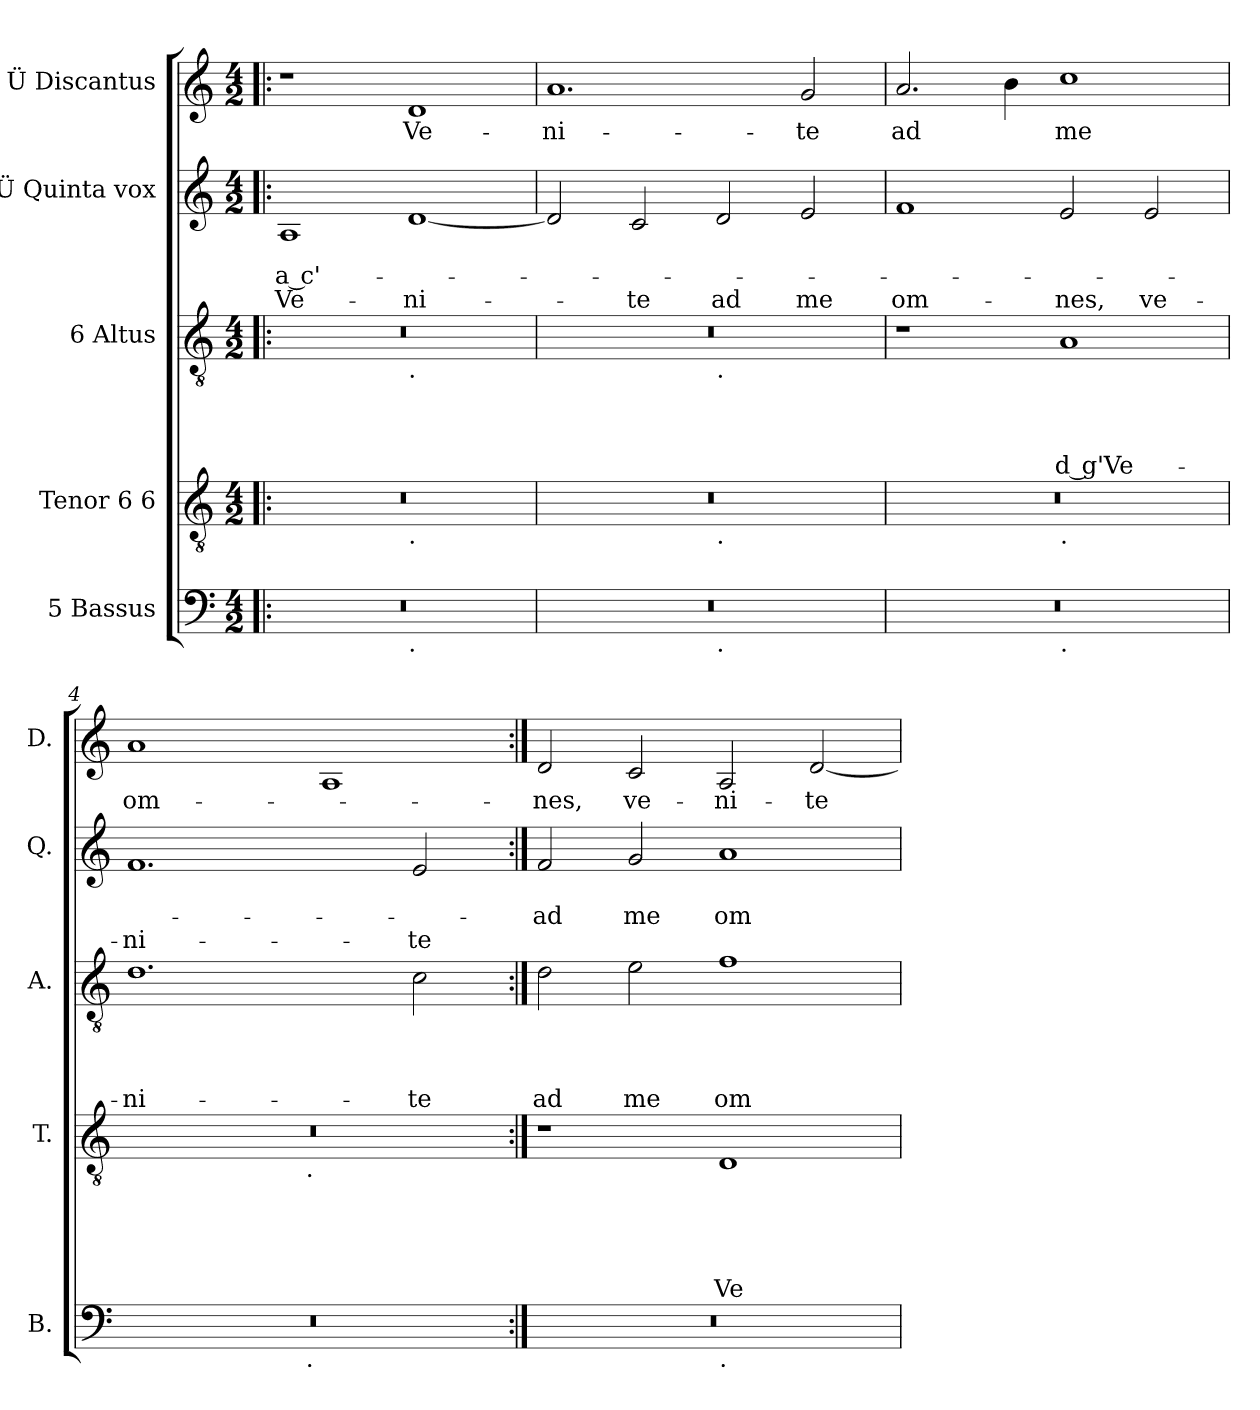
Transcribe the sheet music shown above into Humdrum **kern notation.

**kern	**kern	**text	**text	**text	**text	**text	**kern	**text	**text	**text	**text	**kern	**text	**text	**text	**kern	**text
*part5	*part4	*part4	*part4	*part4	*part4	*part4	*part3	*part3	*part3	*part3	*part3	*part2	*part2	*part2	*part2	*part1	*part1
*staff5	*staff4	*staff4	*staff4	*staff4	*staff4	*staff4	*staff3	*staff3	*staff3	*staff3	*staff3	*staff2	*staff2	*staff2	*staff2	*staff1	*staff1
*I"5 Bassus	*I"Tenor 6 6	*	*	*	*	*	*I"6 Altus	*	*	*	*	*I"Ü Quinta vox	*	*	*	*I"Ü Discantus	*
*I'B.	*I'T.	*	*	*	*	*	*I'A.	*	*	*	*	*I'Q.	*	*	*	*I'D.	*
*clefF4	*clefGv2	*	*	*	*	*	*clefGv2	*	*	*	*	*clefG2	*	*	*	*clefG2	*
*k[]	*k[]	*	*	*	*	*	*k[]	*	*	*	*	*k[]	*	*	*	*k[]	*
*C:	*C:	*	*	*	*	*	*C:	*	*	*	*	*C:	*	*	*	*C:	*
*M4/2	*M4/2	*	*	*	*	*	*M4/2	*	*	*	*	*M4/2	*	*	*	*M4/2	*
=1!|:	=1!|:	=1!|:	=1!|:	=1!|:	=1!|:	=1!|:	=1!|:	=1!|:	=1!|:	=1!|:	=1!|:	=1!|:	=1!|:	=1!|:	=1!|:	=1!|:	=1!|:
!LO:TX:a:t=c d'	!	!	!	!	!	!	!	!	!	!	!	!	!	!	!	!	!
!LO:TX:b:t=D c'	!	!	!	!	!	!	!	!	!	!	!	!	!	!	!	!	!
!	!	!	!	!	!	!	!	!	!	!	!	!	!	!LO:LY:b:rj	!LO:LY:b:rj	!	!
*^	*^	*	*	*	*	*	*^	*	*	*	*	*	*	*	*	*	*
0r	1ryy	0r	1ryy	.	.	.	.	.	0r	1ryy	.	.	.	.	1A	.	a c'-	Ve-	1r	.
!	!	!	!	!	!	!	!	!	!	!LO:TX:b:t=.	!	!	!	!	!	!	!	!	!	!
!	!	!	!LO:TX:b:t=.	!	!	!	!	!	!	!	!	!	!	!	!	!	!	!	!	!
!	!LO:TX:b:t=.	!	!	!	!	!	!	!	!	!	!	!	!	!	!	!	!	!	!	!
!	!	!	!	!	!	!	!	!	!	!	!	!	!	!	!	!	!	!LO:LY:b	!	!LO:LY:b:rj
.	1ryy	.	1ryy	.	.	.	.	.	.	1ryy	.	.	.	.	[<1d	.	.	-ni-	1d	Ve-
=2	=2	=2	=2	=2	=2	=2	=2	=2	=2	=2	=2	=2	=2	=2	=2	=2	=2	=2	=2	=2
!	!	!	!	!	!	!	!	!	!	!	!	!	!	!	!	!	!	!	!	!LO:LY:b
0r	1ryy	0r	1ryy	.	.	.	.	.	0r	1ryy	.	.	.	.	2d/]	.	.	.	1.a	-ni-
!	!	!	!	!	!	!	!	!	!	!	!	!	!	!	!	!	!	!LO:LY:b	!	!
.	.	.	.	.	.	.	.	.	.	.	.	.	.	.	2c/	.	.	-te	.	.
!	!	!	!	!	!	!	!	!	!	!LO:TX:b:t=.	!	!	!	!	!	!	!	!	!	!
!	!	!	!LO:TX:b:t=.	!	!	!	!	!	!	!	!	!	!	!	!	!	!	!	!	!
!	!LO:TX:b:t=.	!	!	!	!	!	!	!	!	!	!	!	!	!	!	!	!	!	!	!
!	!	!	!	!	!	!	!	!	!	!	!	!	!	!	!	!	!	!LO:LY:b	!	!
.	1ryy	.	1ryy	.	.	.	.	.	.	1ryy	.	.	.	.	2d/	.	.	ad	.	.
!	!	!	!	!	!	!	!	!	!	!	!	!	!	!	!	!	!	!LO:LY:b	!	!LO:LY:b
.	.	.	.	.	.	.	.	.	.	.	.	.	.	.	2e/	.	.	me	2g/	-te
=3	=3	=3	=3	=3	=3	=3	=3	=3	=3	=3	=3	=3	=3	=3	=3	=3	=3	=3	=3	=3
!	!	!	!	!	!	!	!	!	!	!	!	!	!	!	!	!	!	!LO:LY:b	!	!LO:LY:b
*	*	*	*	*	*	*	*	*	*v	*v	*	*	*	*	*	*	*	*	*	*
0r	1ryy	0r	1ryy	.	.	.	.	.	1r	.	.	.	.	1f	.	.	om-	2.a/	ad
.	.	.	.	.	.	.	.	.	.	.	.	.	.	.	.	.	.	4b\	.
!	!	!	!LO:TX:b:t=.	!	!	!	!	!	!	!	!	!	!	!	!	!	!	!	!
!	!LO:TX:b:t=.	!	!	!	!	!	!	!	!	!	!	!	!	!	!	!	!	!	!
!	!	!	!	!	!	!	!	!	!	!	!	!	!LO:LY:b:rj	!	!	!	!LO:LY:b	!	!LO:LY:b
.	1ryy	.	1ryy	.	.	.	.	.	1A	.	.	.	d g'Ve-	2e/	.	.	-nes,	1cc	me
!	!	!	!	!	!	!	!	!	!	!	!	!	!	!	!	!	!LO:LY:b	!	!
.	.	.	.	.	.	.	.	.	.	.	.	.	.	2e/	.	.	ve-	.	.
=4	=4	=4	=4	=4	=4	=4	=4	=4	=4	=4	=4	=4	=4	=4	=4	=4	=4	=4	=4
!	!	!	!	!	!	!	!	!	!	!	!	!	!LO:LY:b	!	!	!	!LO:LY:b	!	!LO:LY:b
0r	2ryy	0r	2ryy	.	.	.	.	.	1.d	.	.	.	-ni-	1.f	.	.	-ni-	1a	om-
.	4...ryy	.	4...ryy	.	.	.	.	.	.	.	.	.	.	.	.	.	.	.	.
!	!	!	!LO:TX:b:t=.	!	!	!	!	!	!	!	!	!	!	!	!	!	!	!	!
!	!LO:TX:b:t=.	!	!	!	!	!	!	!	!	!	!	!	!	!	!	!	!	!	!
.	1ryy	.	1ryy	.	.	.	.	.	.	.	.	.	.	.	.	.	.	.	.
.	.	.	.	.	.	.	.	.	.	.	.	.	.	.	.	.	.	1A	.
!	!	!	!	!	!	!	!	!	!	!	!	!	!LO:LY:b	!	!	!	!LO:LY:b	!	!
.	.	.	.	.	.	.	.	.	2c\	.	.	.	-te	2e/	.	.	-te	.	.
.	32ryy	.	32ryy	.	.	.	.	.	.	.	.	.	.	.	.	.	.	.	.
!!LO:LB:g=z
=5:|!	=5:|!	=5:|!	=5:|!	=5:|!	=5:|!	=5:|!	=5:|!	=5:|!	=5:|!	=5:|!	=5:|!	=5:|!	=5:|!	=5:|!	=5:|!	=5:|!	=5:|!	=5:|!	=5:|!
!	!	!	!	!	!	!	!	!	!	!	!	!	!LO:LY:b	!	!	!LO:LY:b	!	!	!LO:LY:b
*	*	*v	*v	*	*	*	*	*	*	*	*	*	*	*	*	*	*	*	*
0r	1ryy	1r	.	.	.	.	.	2d\	.	.	.	ad	2f/	.	-ad	.	2d/	-nes,
!	!	!	!	!	!	!	!	!	!	!	!	!LO:LY:b	!	!	!LO:LY:b	!	!	!LO:LY:b
.	.	.	.	.	.	.	.	2e\	.	.	.	me	2g/	.	me	.	2c/	ve-
!	!LO:TX:b:t=.	!	!	!	!	!	!	!	!	!	!	!	!	!	!	!	!	!
!	!	!	!	!	!	!	!LO:LY:b	!	!	!	!	!LO:LY:b	!	!	!LO:LY:b	!	!	!LO:LY:b
.	1ryy	1D	.	.	.	.	Ve-	1f	.	.	.	om-	1a	.	om-	.	2A/	-ni-
!	!	!	!	!	!	!	!	!	!	!	!	!	!	!	!	!	!	!LO:LY:b
.	.	.	.	.	.	.	.	.	.	.	.	.	.	.	.	.	[<2d/	-te
*v	*v	*	*	*	*	*	*	*	*	*	*	*	*	*	*	*	*	*
=	=	=	=	=	=	=	=	=	=	=	=	=	=	=	=	=	=
*-	*-	*-	*-	*-	*-	*-	*-	*-	*-	*-	*-	*-	*-	*-	*-	*-	*-
